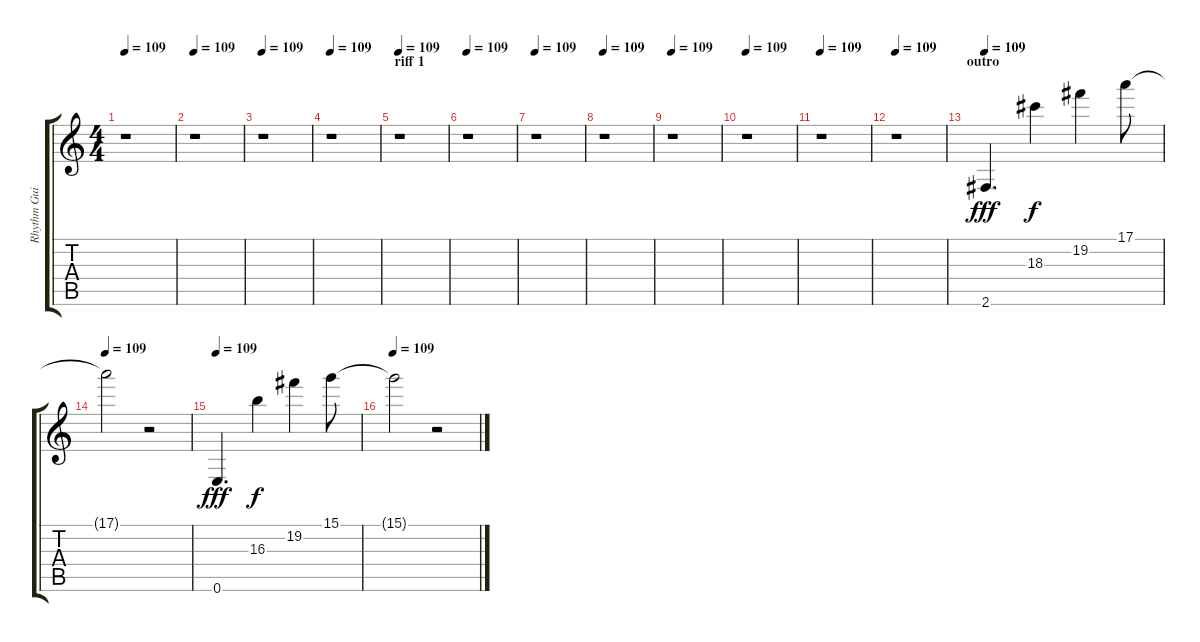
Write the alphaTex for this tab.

\track ("Rhythm Guitar" "Rhythm Gui") {instrument distortionguitar}
\staff {score tabs}
\tuning (E4 B3 G3 D3 A2 E2) {hide}
\ts (4 4)
\tempo 109
\clef g2
\ks c
r.1{dy f} |
\tempo 109
r.1 |
\tempo 109
r.1 |
\tempo 109
r.1 |
\section ("" "riff 1")
\tempo 109
r.1 |
\tempo 109
r.1 |
\tempo 109
r.1 |
\tempo 109
r.1 |
\tempo 109
r.1 |
\tempo 109
r.1 |
\tempo 109
r.1 |
\tempo 109
r.1 |
\section ("" "outro")
\tempo 109
2.6.4{d dy fff} 18.3.4{dy f} 19.2.4 17.1.8 |
\tempo 109
17.1{t}.2 r.2 |
\tempo 109
0.6.4{d dy fff} 16.3.4{dy f} 19.2.4 15.1.8 |
\tempo 109
15.1{t}.2 r.2
